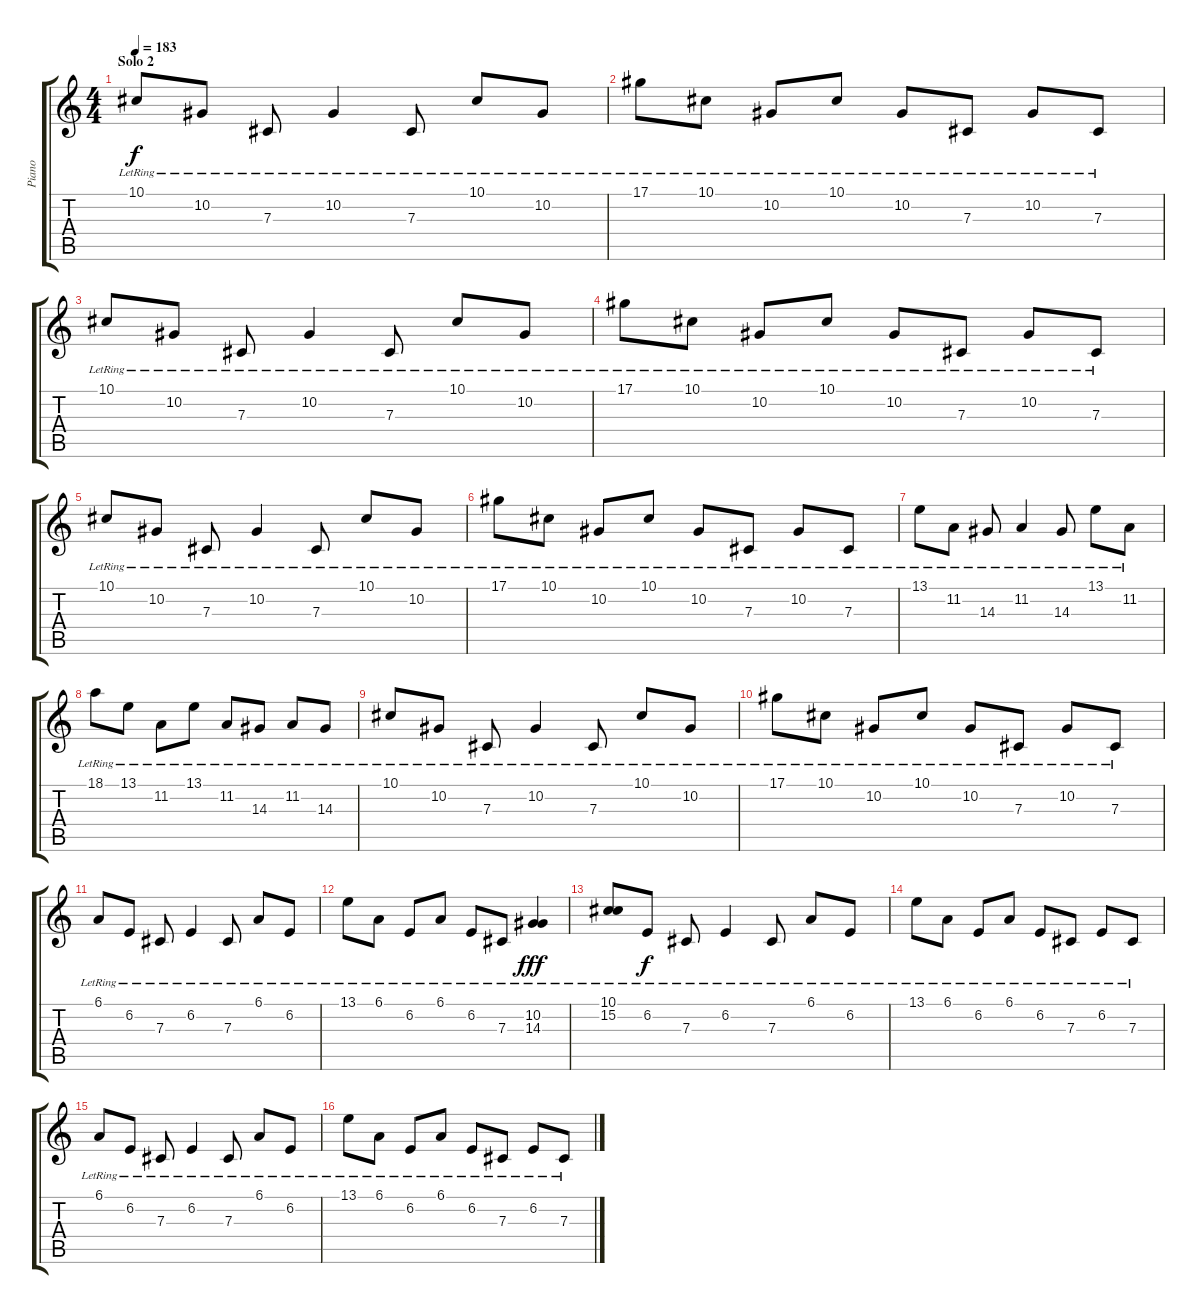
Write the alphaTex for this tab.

\track ("Piano" "Piano") {instrument electricgrandpiano}
\staff {score tabs}
\tuning (Eb4 Bb3 Gb3 Db3 Ab2 Eb2) {hide}
\ts (4 4)
\section ("" "Solo 2")
\tempo 183
\clef g2
\ks c
10.1{lr}.8{dy f} 10.2{lr}.8 7.3{lr}.8 10.2{lr}.4 7.3{lr}.8 10.1{lr}.8 10.2{lr}.8 |
17.1{lr}.8 10.1{lr}.8 10.2{lr}.8 10.1{lr}.8 10.2{lr}.8 7.3{lr}.8 10.2{lr}.8 7.3{lr}.8 |
10.1{lr}.8 10.2{lr}.8 7.3{lr}.8 10.2{lr}.4 7.3{lr}.8 10.1{lr}.8 10.2{lr}.8 |
17.1{lr}.8 10.1{lr}.8 10.2{lr}.8 10.1{lr}.8 10.2{lr}.8 7.3{lr}.8 10.2{lr}.8 7.3{lr}.8 |
10.1{lr}.8 10.2{lr}.8 7.3{lr}.8 10.2{lr}.4 7.3{lr}.8 10.1{lr}.8 10.2{lr}.8 |
17.1{lr}.8 10.1{lr}.8 10.2{lr}.8 10.1{lr}.8 10.2{lr}.8 7.3{lr}.8 10.2{lr}.8 7.3{lr}.8 |
13.1{lr}.8 11.2{lr}.8 14.3{lr}.8 11.2{lr}.4 14.3{lr}.8 13.1{lr}.8 11.2{lr}.8 |
18.1{lr}.8 13.1{lr}.8 11.2{lr}.8 13.1{lr}.8 11.2{lr}.8 14.3{lr}.8 11.2{lr}.8 14.3{lr}.8 |
10.1{lr}.8 10.2{lr}.8 7.3{lr}.8 10.2{lr}.4 7.3{lr}.8 10.1{lr}.8 10.2{lr}.8 |
17.1{lr}.8 10.1{lr}.8 10.2{lr}.8 10.1{lr}.8 10.2{lr}.8 7.3{lr}.8 10.2{lr}.8 7.3{lr}.8 |
6.1{lr}.8 6.2{lr}.8 7.3{lr}.8 6.2{lr}.4 7.3{lr}.8 6.1{lr}.8 6.2{lr}.8 |
13.1{lr}.8 6.1{lr}.8 6.2{lr}.8 6.1{lr}.8 6.2{lr}.8 7.3{lr}.8 (10.2{lr} 14.3{lr}).4{dy fff} |
(10.1{lr} 15.2{lr}).8 6.2{lr}.8{dy f} 7.3{lr}.8 6.2{lr}.4 7.3{lr}.8 6.1{lr}.8 6.2{lr}.8 |
13.1{lr}.8 6.1{lr}.8 6.2{lr}.8 6.1{lr}.8 6.2{lr}.8 7.3{lr}.8 6.2{lr}.8 7.3{lr}.8 |
6.1{lr}.8 6.2{lr}.8 7.3{lr}.8 6.2{lr}.4 7.3{lr}.8 6.1{lr}.8 6.2{lr}.8 |
13.1{lr}.8 6.1{lr}.8 6.2{lr}.8 6.1{lr}.8 6.2{lr}.8 7.3{lr}.8 6.2{lr}.8 7.3{lr}.8
